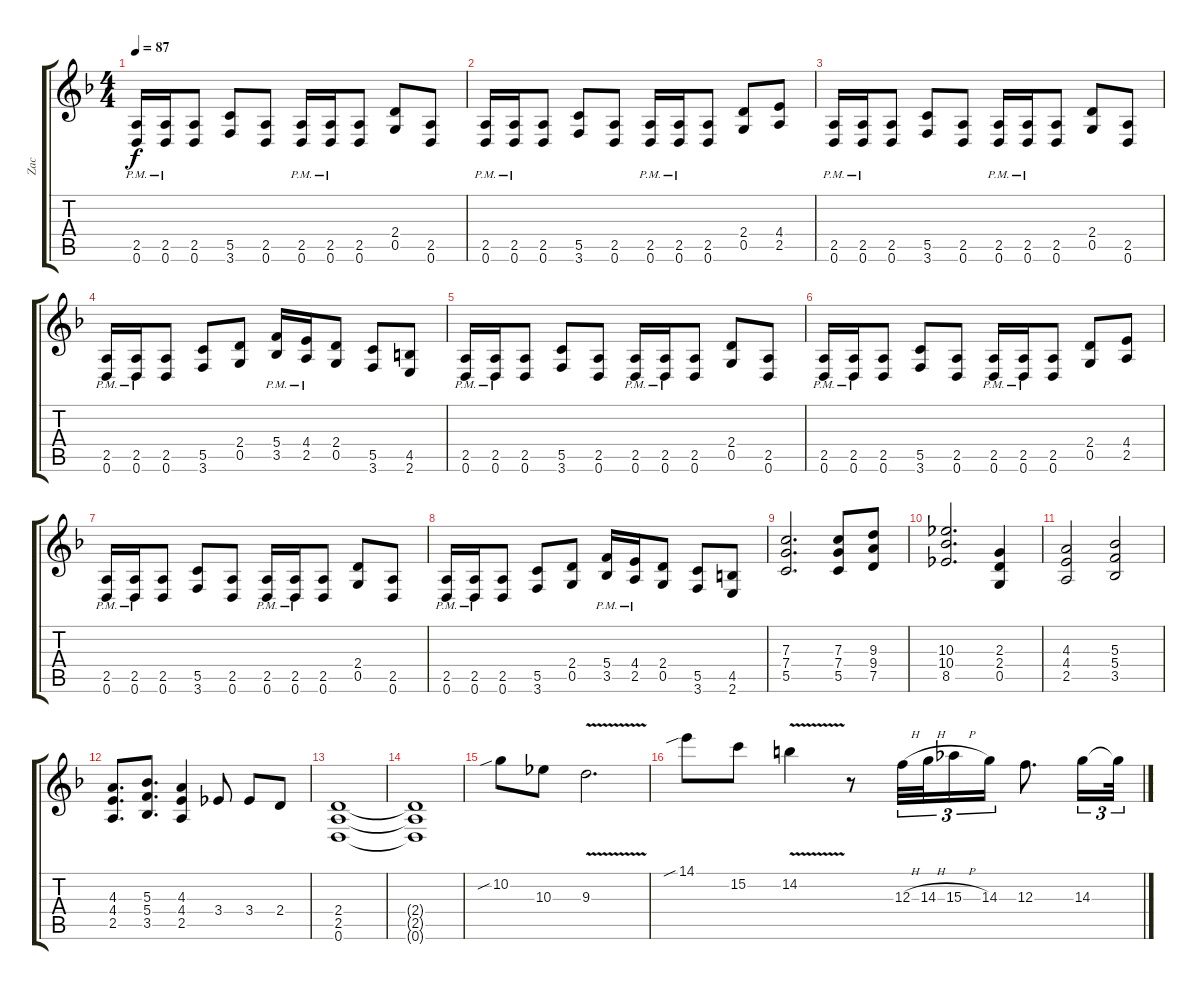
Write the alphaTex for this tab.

\track ("Zac" "Zac") {instrument acousticguitarsteel}
\staff {score tabs}
\tuning (D4 A3 F3 C3 G2 D2) {hide}
\ts (4 4)
\tempo 87
\clef g2
\ks dminor
(2.5{pm} 0.6{pm}).16{dy f instrument distortionguitar} (2.5{pm} 0.6{pm}).16 (2.5 0.6).8 (5.5 3.6).8 (2.5 0.6).8 (2.5{pm} 0.6{pm}).16 (2.5{pm} 0.6{pm}).16 (2.5 0.6).8 (2.4 0.5).8 (2.5 0.6).8 |
(2.5{pm} 0.6{pm}).16 (2.5{pm} 0.6{pm}).16 (2.5 0.6).8 (5.5 3.6).8 (2.5 0.6).8 (2.5{pm} 0.6{pm}).16 (2.5{pm} 0.6{pm}).16 (2.5 0.6).8 (2.4 0.5).8 (4.4 2.5).8 |
(2.5{pm} 0.6{pm}).16 (2.5{pm} 0.6{pm}).16 (2.5 0.6).8 (5.5 3.6).8 (2.5 0.6).8 (2.5{pm} 0.6{pm}).16 (2.5{pm} 0.6{pm}).16 (2.5 0.6).8 (2.4 0.5).8 (2.5 0.6).8 |
(2.5{pm} 0.6{pm}).16 (2.5{pm} 0.6{pm}).16 (2.5 0.6).8 (5.5 3.6).8 (2.4 0.5).8 (5.4 3.5{pm}).16 (4.4 2.5{pm}).16 (2.4 0.5).8 (5.5 3.6).8 (4.5 2.6).8 |
(2.5{pm} 0.6{pm}).16 (2.5{pm} 0.6{pm}).16 (2.5 0.6).8 (5.5 3.6).8 (2.5 0.6).8 (2.5{pm} 0.6{pm}).16 (2.5{pm} 0.6{pm}).16 (2.5 0.6).8 (2.4 0.5).8 (2.5 0.6).8 |
(2.5{pm} 0.6{pm}).16 (2.5{pm} 0.6{pm}).16 (2.5 0.6).8 (5.5 3.6).8 (2.5 0.6).8 (2.5{pm} 0.6{pm}).16 (2.5{pm} 0.6{pm}).16 (2.5 0.6).8 (2.4 0.5).8 (4.4 2.5).8 |
(2.5{pm} 0.6{pm}).16 (2.5{pm} 0.6{pm}).16 (2.5 0.6).8 (5.5 3.6).8 (2.5 0.6).8 (2.5{pm} 0.6{pm}).16 (2.5{pm} 0.6{pm}).16 (2.5 0.6).8 (2.4 0.5).8 (2.5 0.6).8 |
(2.5{pm} 0.6{pm}).16 (2.5{pm} 0.6{pm}).16 (2.5 0.6).8 (5.5 3.6).8 (2.4 0.5).8 (5.4 3.5{pm}).16 (4.4 2.5{pm}).16 (2.4 0.5).8 (5.5 3.6).8 (4.5 2.6).8 |
(7.3 7.4 5.5).2{d} (7.3 7.4 5.5).8 (9.3 9.4 7.5).8 |
(10.3 10.4 8.5).2{d} (2.3 2.4 0.5).4 |
(4.3 4.4 2.5).2 (5.3 5.4 3.5).2 |
(4.3 4.4 2.5).8{d} (5.3 5.4 3.5).8{d} (4.3 4.4 2.5).4 3.4.8 3.4.8 2.4.8 |
(2.4 2.5 0.6).1 |
(2.4{t} 2.5{t} 0.6{t}).1 |
10.2{sib}.8 10.3.8 9.3{v}.2{d} |
14.1{sib}.8 15.2.8 14.2{v}.4 r.8 12.3{h}.32{tu (3 2)} 14.3{h}.32{tu (3 2)} 15.3{h}.16{tu (3 2)} 14.3.16{tu (3 2)} 12.3.8{d} 14.3.16{tu (3 2)} 14.3{t}.32{tu (3 2)}
